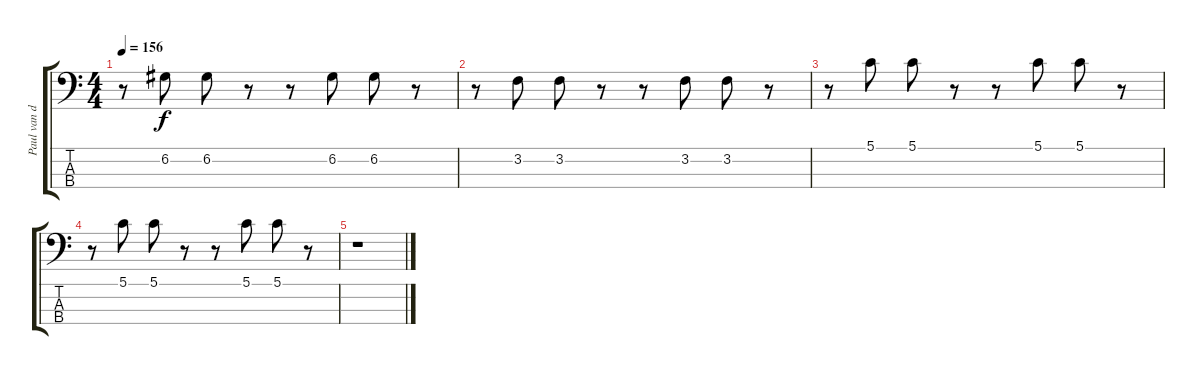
\track ("Paul van der Walt" "Paul van d") {instrument electricbassfinger}
\staff {score tabs}
\tuning (G2 D2 A1 D1) {hide}
\ts (4 4)
\tempo 156
\clef f4
\ks c
r.8{dy f} 6.2.8 6.2.8 r.8 r.8 6.2.8 6.2.8 r.8 |
r.8 3.2.8 3.2.8 r.8 r.8 3.2.8 3.2.8 r.8 |
r.8 5.1.8 5.1.8 r.8 r.8 5.1.8 5.1.8 r.8 |
r.8 5.1.8 5.1.8 r.8 r.8 5.1.8 5.1.8 r.8 |
r.1
